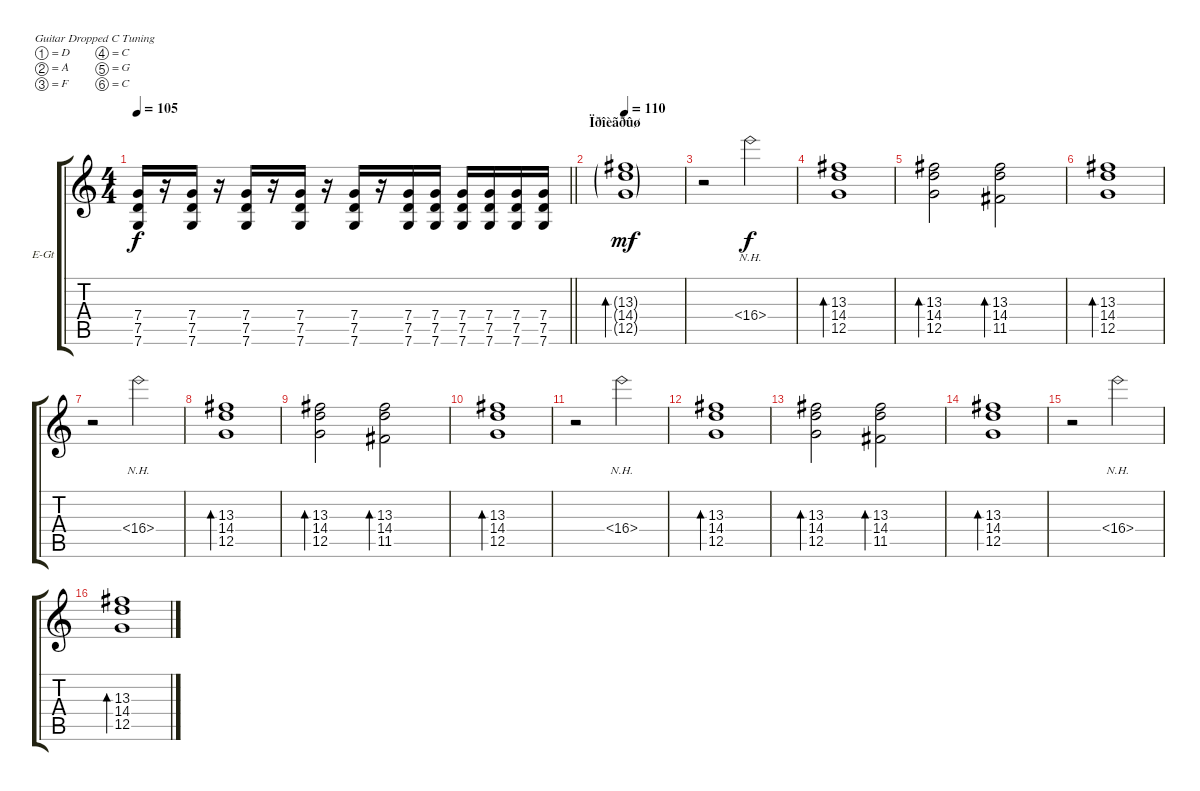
\bracketExtendMode groupsimilarinstruments
\firstSystemTrackNameOrientation horizontal
\otherSystemsTrackNameOrientation horizontal
\track ("Äîðîæêà 2" "E-Gt") {instrument distortionguitar}
\staff {score tabs}
\tuning (D4 A3 F3 C3 G2 C2)
\ts (4 4)
\tempo 105
\clef g2
\barLineRight lightlight
\ks c
(7.4 7.5 7.6).16{dy f} r.16 (7.4 7.5 7.6).16 r.16 (7.4 7.5 7.6).16 r.16 (7.4 7.5 7.6).16 r.16 (7.4 7.5 7.6).16 r.16 (7.4 7.5 7.6).16 (7.4 7.5 7.6).16 (7.4 7.5 7.6).16 (7.4 7.5 7.6).16 (7.4 7.5 7.6).16 (7.4 7.5 7.6).16 |
\section ("" "Ïðîèãðûø")
\tempo 110
(13.3{g} 14.4{g} 12.5{g}).1{bd 120 dy mf} |
r.2 16.4{nh}.2{dy f} |
(13.3 14.4 12.5).1{bd 120} |
(13.3 14.4 12.5).2{bd 240} (13.3 14.4 11.5).2{bd 240} |
(13.3 14.4 12.5).1{bd 120} |
r.2 16.4{nh}.2 |
(13.3 14.4 12.5).1{bd 240} |
(13.3 14.4 12.5).2{bd 240} (13.3 14.4 11.5).2{bd 240} |
(13.3 14.4 12.5).1{bd 120} |
r.2 16.4{nh}.2 |
(13.3 14.4 12.5).1{bd 240} |
(13.3 14.4 12.5).2{bd 240} (13.3 14.4 11.5).2{bd 240} |
(13.3 14.4 12.5).1{bd 120} |
r.2 16.4{nh}.2 |
(13.3 14.4 12.5).1{bd 240}
